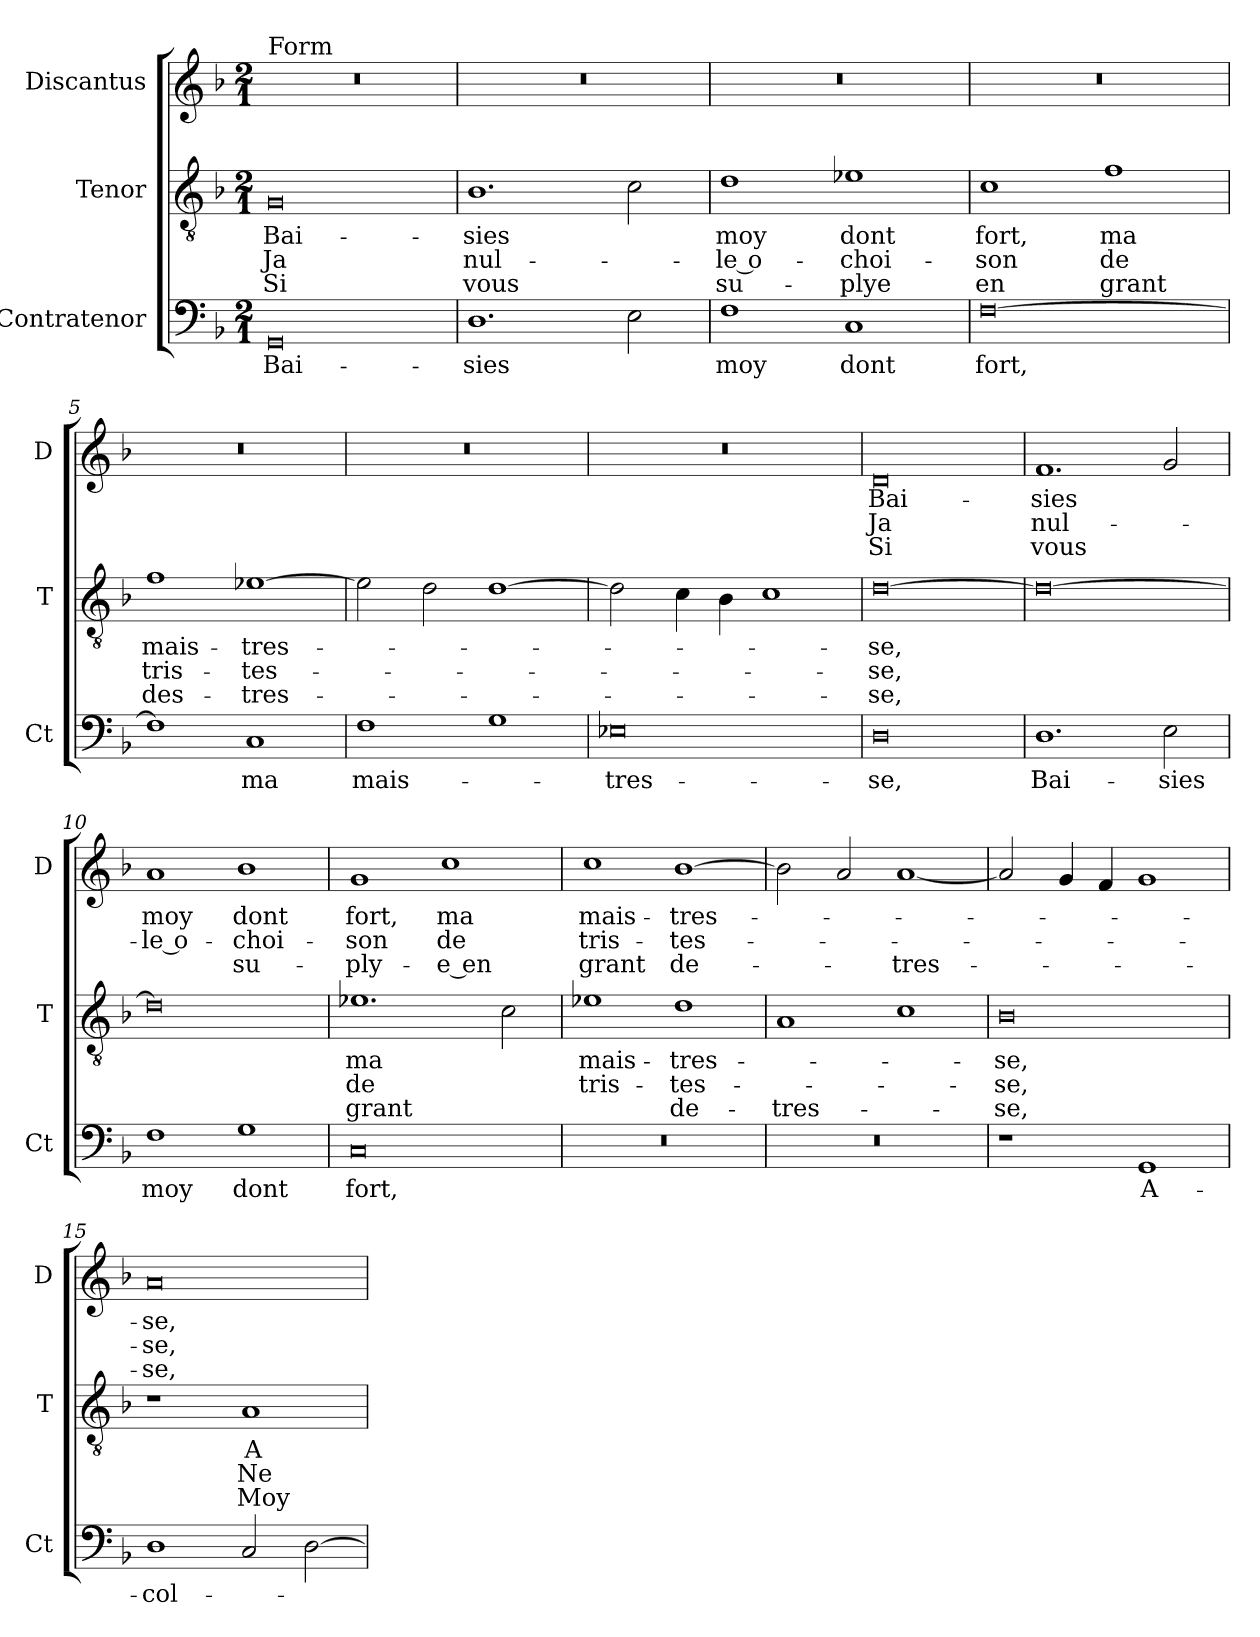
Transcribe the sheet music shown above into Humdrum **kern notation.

**kern	**text	**kern	**text	**text	**text	**kern	**text	**text	**text
*part3	*part3	*part2	*part2	*part2	*part2	*part1	*part1	*part1	*part1
*staff3	*staff3	*staff2	*staff2	*staff2	*staff2	*staff1	*staff1	*staff1	*staff1
*I"Contratenor	*	*I"Tenor	*	*	*	*I"Discantus	*	*	*
*I'Ct	*	*I'T	*	*	*	*I'D	*	*	*
*clefF4	*	*clefGv2	*	*	*	*clefG2	*	*	*
*k[b-]	*	*k[b-]	*	*	*	*k[b-]	*	*	*
*M2/1	*	*M2/1	*	*	*	*M2/1	*	*	*
=1	=1	=1	=1	=1	=1	=1	=1	=1	=1
!	!	!	!	!	!	!LO:TX:a:t=Form	!	!	!
0GG	Bai-	0G	Bai-	Ja	Si	0r	.	.	.
=2	=2	=2	=2	=2	=2	=2	=2	=2	=2
1.D	-sies	1.B-	-sies	nul-	vous	0r	.	.	.
2E\	.	2c\	.	.	.	.	.	.	.
=3	=3	=3	=3	=3	=3	=3	=3	=3	=3
1F	moy	1d	moy	-le o-	su-	0r	.	.	.
1C	dont	1e-X	dont	-choi-	-plye	.	.	.	.
=4	=4	=4	=4	=4	=4	=4	=4	=4	=4
[0F	fort,	1c	fort,	-son	en	0r	.	.	.
.	.	1f	ma	de	grant	.	.	.	.
=5	=5	=5	=5	=5	=5	=5	=5	=5	=5
1F]	.	1f	mais-	tris-	des-	0r	.	.	.
1C	ma	[1e-X	-tres-	-tes-	-tres-	.	.	.	.
=6	=6	=6	=6	=6	=6	=6	=6	=6	=6
1F	mais-	2e-\]	.	.	.	0r	.	.	.
.	.	2d\	.	.	.	.	.	.	.
1G	.	[1d	.	.	.	.	.	.	.
=7	=7	=7	=7	=7	=7	=7	=7	=7	=7
0E-X	-tres-	2d\]	.	.	.	0r	.	.	.
.	.	4c\	.	.	.	.	.	.	.
.	.	4B-\	.	.	.	.	.	.	.
.	.	1c	.	.	.	.	.	.	.
=8	=8	=8	=8	=8	=8	=8	=8	=8	=8
0D	-se,	[0d	-se,	-se,	-se,	0d	Bai-	Ja	Si
=9	=9	=9	=9	=9	=9	=9	=9	=9	=9
1.D	Bai-	0d_	.	.	.	1.f	-sies	nul-	vous
2E\	-sies	.	.	.	.	2g/	.	.	.
=10	=10	=10	=10	=10	=10	=10	=10	=10	=10
1F	moy	0d]	.	.	.	1a	moy	-le o-	.
1G	dont	.	.	.	.	1b-	dont	-choi-	su-
=11	=11	=11	=11	=11	=11	=11	=11	=11	=11
0C	fort,	1.e-X	ma	de	grant	1g	fort,	-son	-ply-
.	.	.	.	.	.	1cc	ma	de	-e en
.	.	2c\	.	.	.	.	.	.	.
=12	=12	=12	=12	=12	=12	=12	=12	=12	=12
0r	.	1e-X	mais-	tris-	.	1cc	mais-	tris-	grant
.	.	1d	-tres-	-tes-	de-	[1b-	-tres-	-tes-	de-
=13	=13	=13	=13	=13	=13	=13	=13	=13	=13
0r	.	1A	.	.	-tres-	2b-\]	.	.	.
.	.	.	.	.	.	2a/	.	.	.
.	.	1c	.	.	.	[1a	.	.	-tres-
=14	=14	=14	=14	=14	=14	=14	=14	=14	=14
1r	.	0B-	-se,	-se,	-se,	2a/]	.	.	.
.	.	.	.	.	.	4g/	.	.	.
.	.	.	.	.	.	4f/	.	.	.
1GG	A-	.	.	.	.	1g	.	.	.
=15	=15	=15	=15	=15	=15	=15	=15	=15	=15
1D	-col-	1r	.	.	.	0a	-se,	-se,	-se,
2C/	.	1A	A-	Ne	Moy	.	.	.	.
[2D\	.	.	.	.	.	.	.	.	.
=	=	=	=	=	=	=	=	=	=
*-	*-	*-	*-	*-	*-	*-	*-	*-	*-
